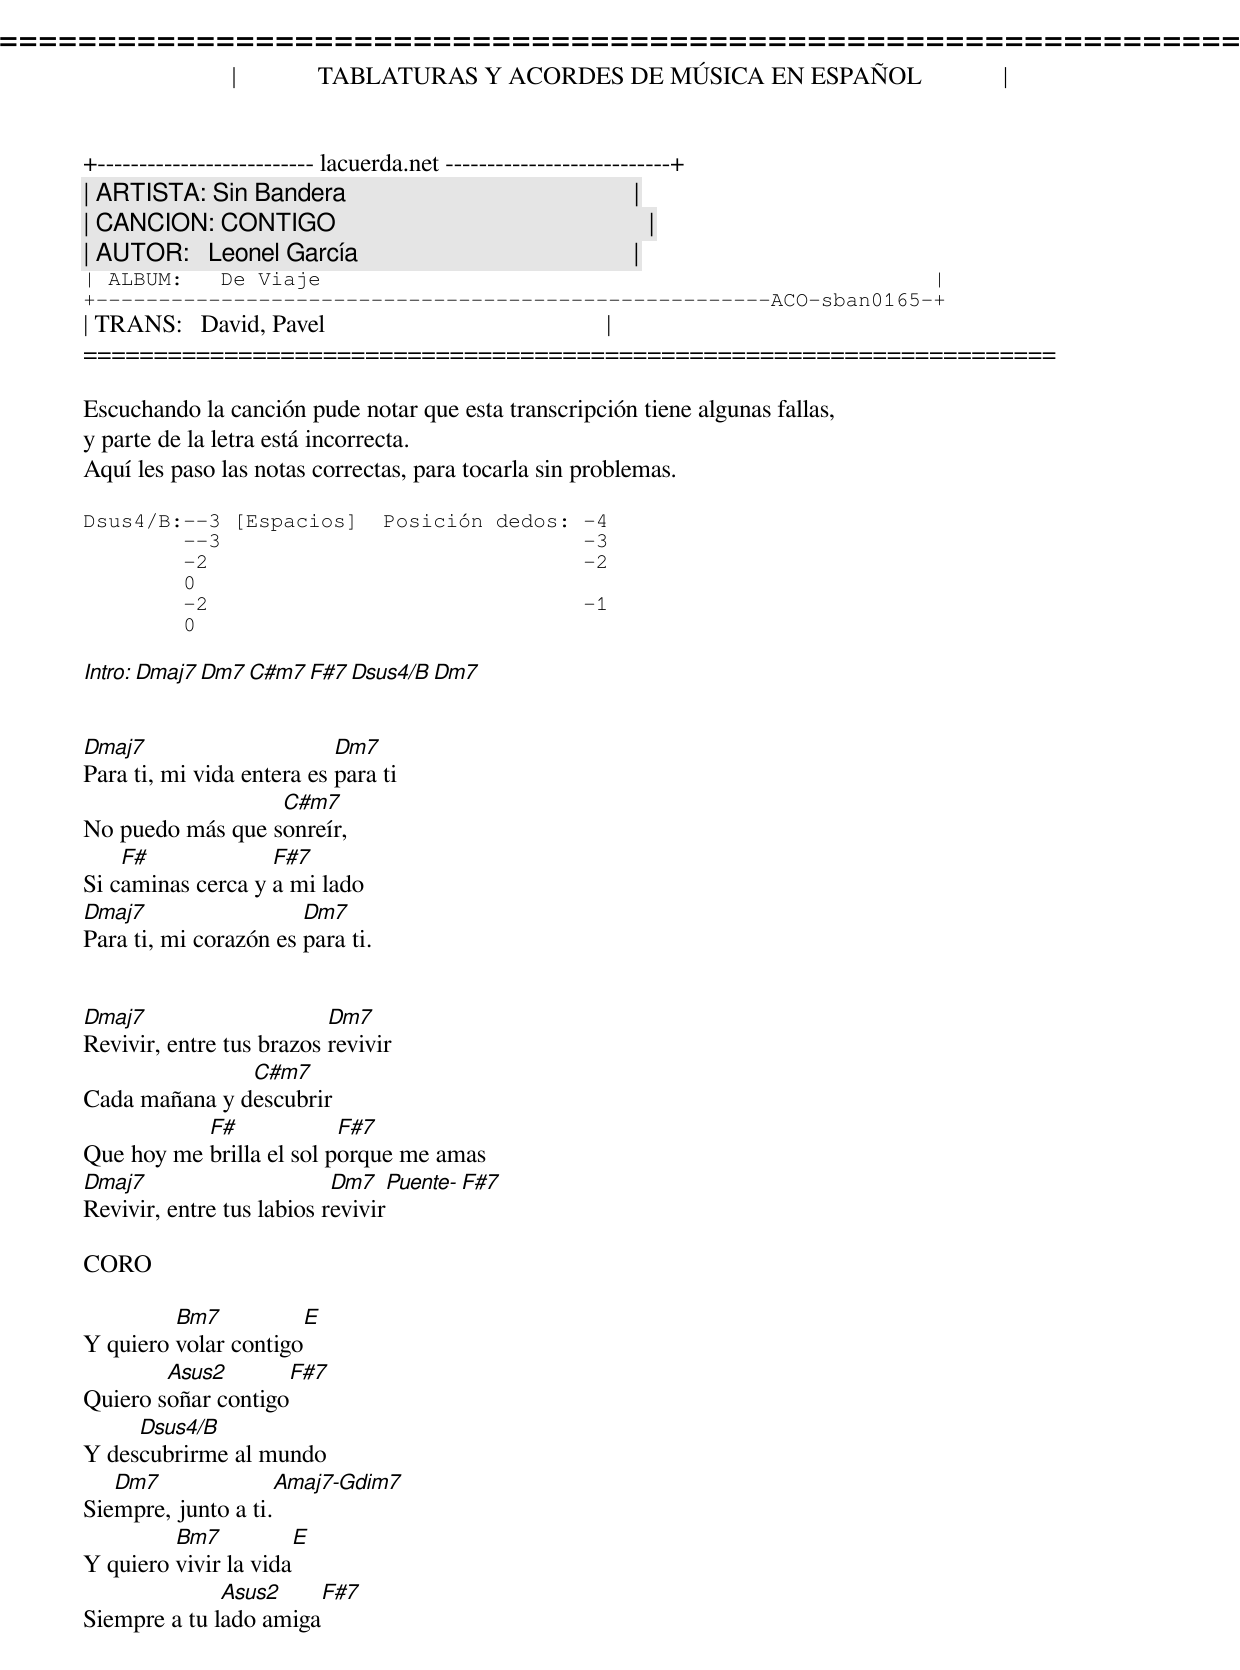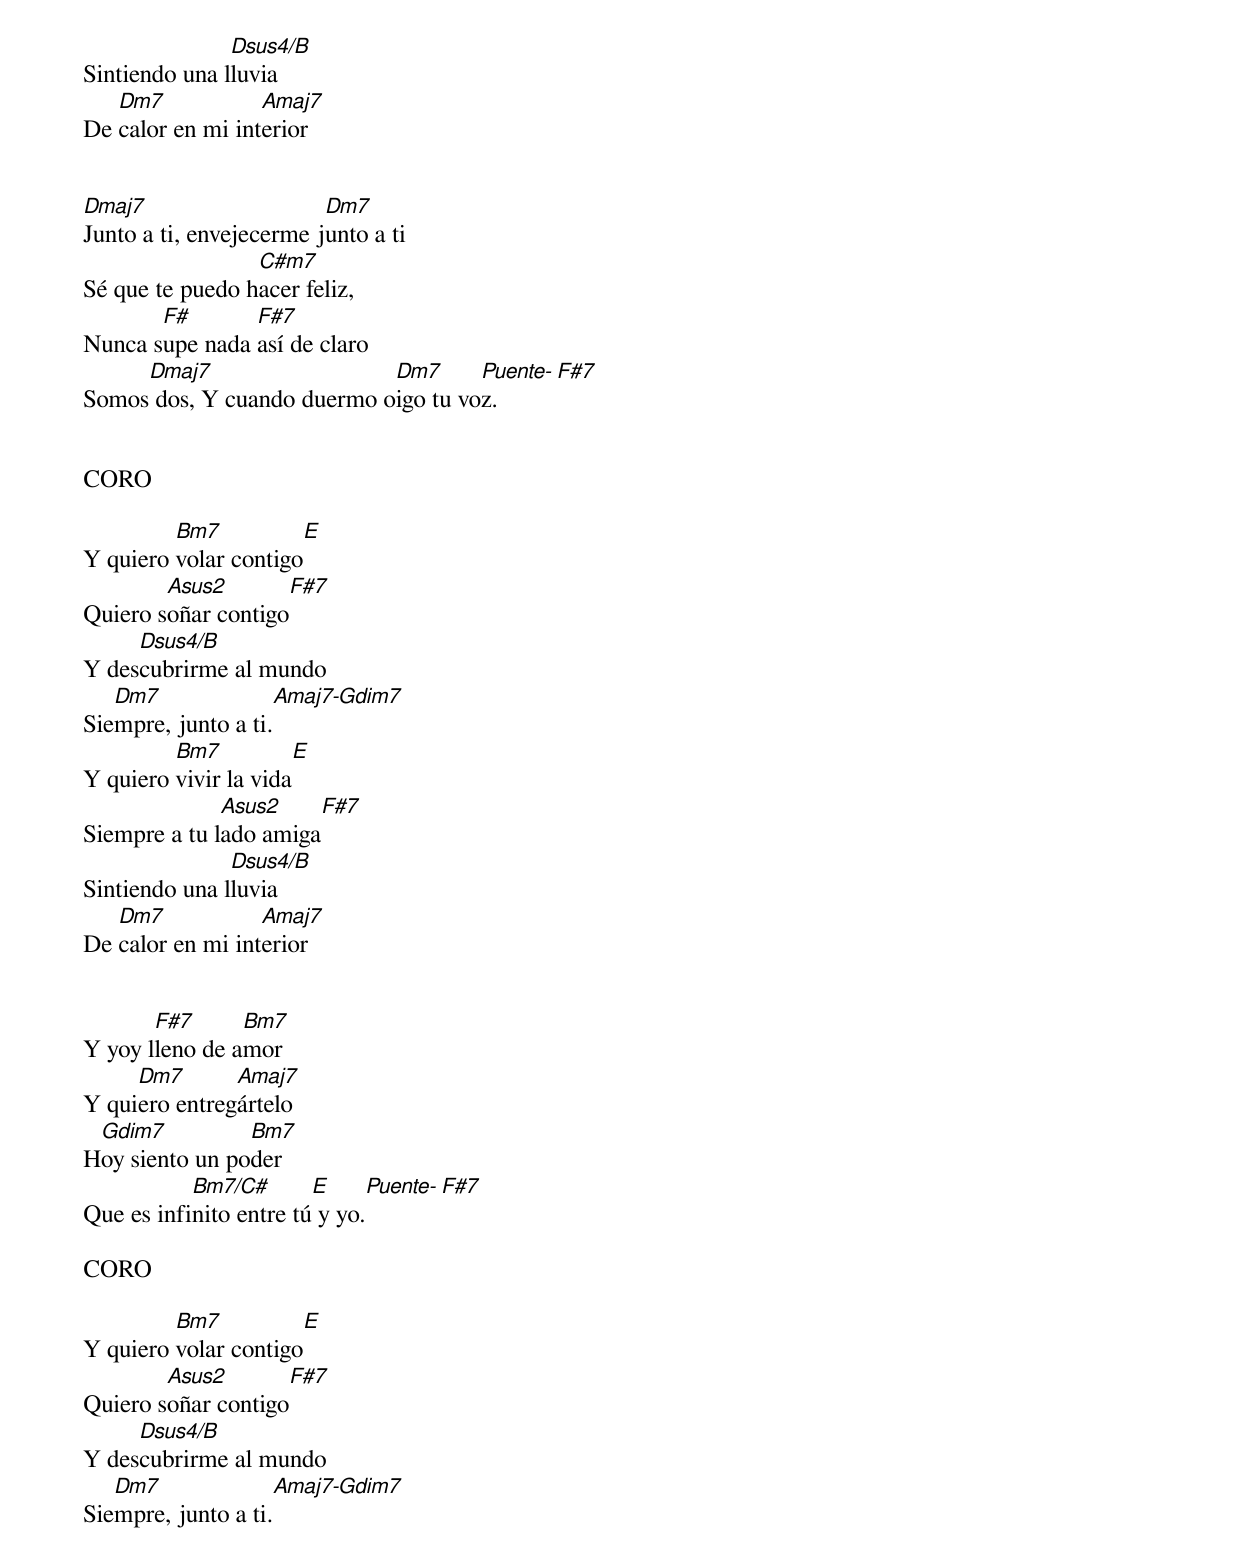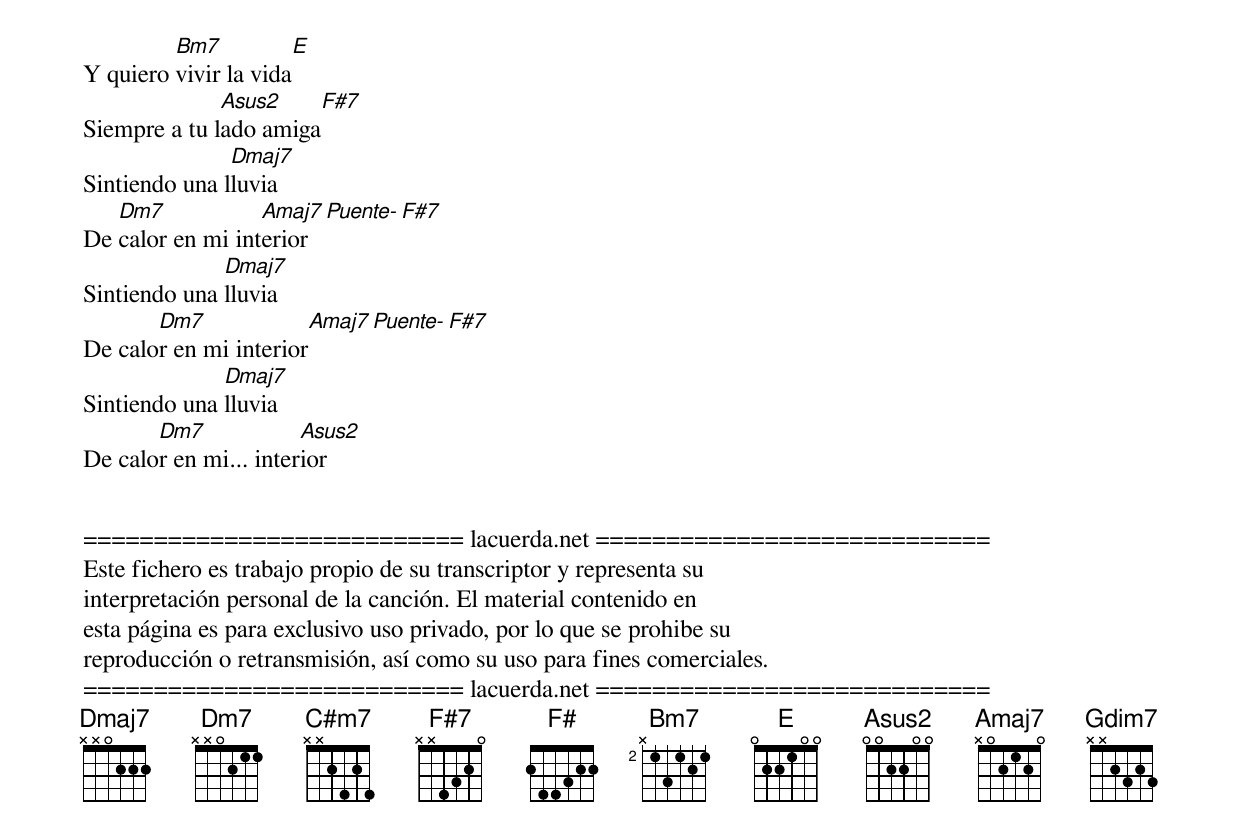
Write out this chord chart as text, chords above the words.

=====================================================================
|             TABLATURAS Y ACORDES DE MÚSICA EN ESPAÑOL             |
+-------------------------- lacuerda.net ---------------------------+
| ARTISTA: Sin Bandera                                              |
| CANCION: CONTIGO                                                  |
| AUTOR:   Leonel García                                            |
| ALBUM:   De Viaje                                                 |
+------------------------------------------------------ACO-sban0165-+
| TRANS:   David, Pavel                                             |
=====================================================================

Escuchando la canción pude notar que esta transcripción tiene algunas fallas,
y parte de la letra está incorrecta.
Aquí les paso las notas correctas, para tocarla sin problemas.

Dsus4/B:--3 [Espacios]  Posición dedos: -4
        --3                             -3
        -2                              -2
        0
        -2                              -1
        0

Intro: Dmaj7 Dm7 C#m7 F#7 Dsus4/B Dm7


Dmaj7                      Dm7
Para ti, mi vida entera es para ti
                  C#m7
No puedo más que sonreír,
    F#             F#7
Si caminas cerca y a mi lado
Dmaj7                  Dm7
Para ti, mi corazón es para ti.


Dmaj7                     Dm7
Revivir, entre tus brazos revivir
               C#m7
Cada mañana y descubrir
           F#             F#7
Que hoy me brilla el sol porque me amas
Dmaj7                      Dm7      Puente- F#7
Revivir, entre tus labios revivir

CORO

         Bm7           E
Y quiero volar contigo
        Asus2         F#7
Quiero soñar contigo
     Dsus4/B
Y descubrirme al mundo
   Dm7                Amaj7-Gdim7
Siempre, junto a ti.
         Bm7           E
Y quiero vivir la vida
              Asus2     F#7
Siempre a tu lado amiga
               Dsus4/B
Sintiendo una lluvia
   Dm7            Amaj7
De calor en mi interior


Dmaj7                    Dm7
Junto a ti, envejecerme junto a ti
                 C#m7
Sé que te puedo hacer feliz,
       F#       F#7
Nunca supe nada así de claro
     Dmaj7                  Dm7      Puente- F#7
Somos dos, Y cuando duermo oigo tu voz.


CORO

         Bm7           E
Y quiero volar contigo
        Asus2         F#7
Quiero soñar contigo
     Dsus4/B
Y descubrirme al mundo
   Dm7                Amaj7-Gdim7
Siempre, junto a ti.
         Bm7           E
Y quiero vivir la vida
              Asus2     F#7
Siempre a tu lado amiga
               Dsus4/B
Sintiendo una lluvia
   Dm7            Amaj7
De calor en mi interior


       F#7      Bm7
Y yoy lleno de amor
     Dm7       Amaj7
Y quiero entregártelo
 Gdim7          Bm7
Hoy siento un poder
           Bm7/C#       E           Puente- F#7
Que es infinito entre tú y yo.

CORO

         Bm7           E
Y quiero volar contigo
        Asus2         F#7
Quiero soñar contigo
     Dsus4/B
Y descubrirme al mundo
   Dm7                Amaj7-Gdim7
Siempre, junto a ti.
         Bm7           E
Y quiero vivir la vida
              Asus2     F#7
Siempre a tu lado amiga
               Dmaj7
Sintiendo una lluvia
   Dm7            Amaj7   Puente- F#7
De calor en mi interior
              Dmaj7
Sintiendo una lluvia
       Dm7             Amaj7   Puente- F#7
De calor en mi interior
              Dmaj7
Sintiendo una lluvia
       Dm7             Asus2
De calor en mi... interior


=========================== lacuerda.net ============================
Este fichero es trabajo propio de su transcriptor y representa su
interpretación personal de la canción. El material contenido en
esta página es para exclusivo uso privado, por lo que se prohibe su
reproducción o retransmisión, así como su uso para fines comerciales.
=========================== lacuerda.net ============================
